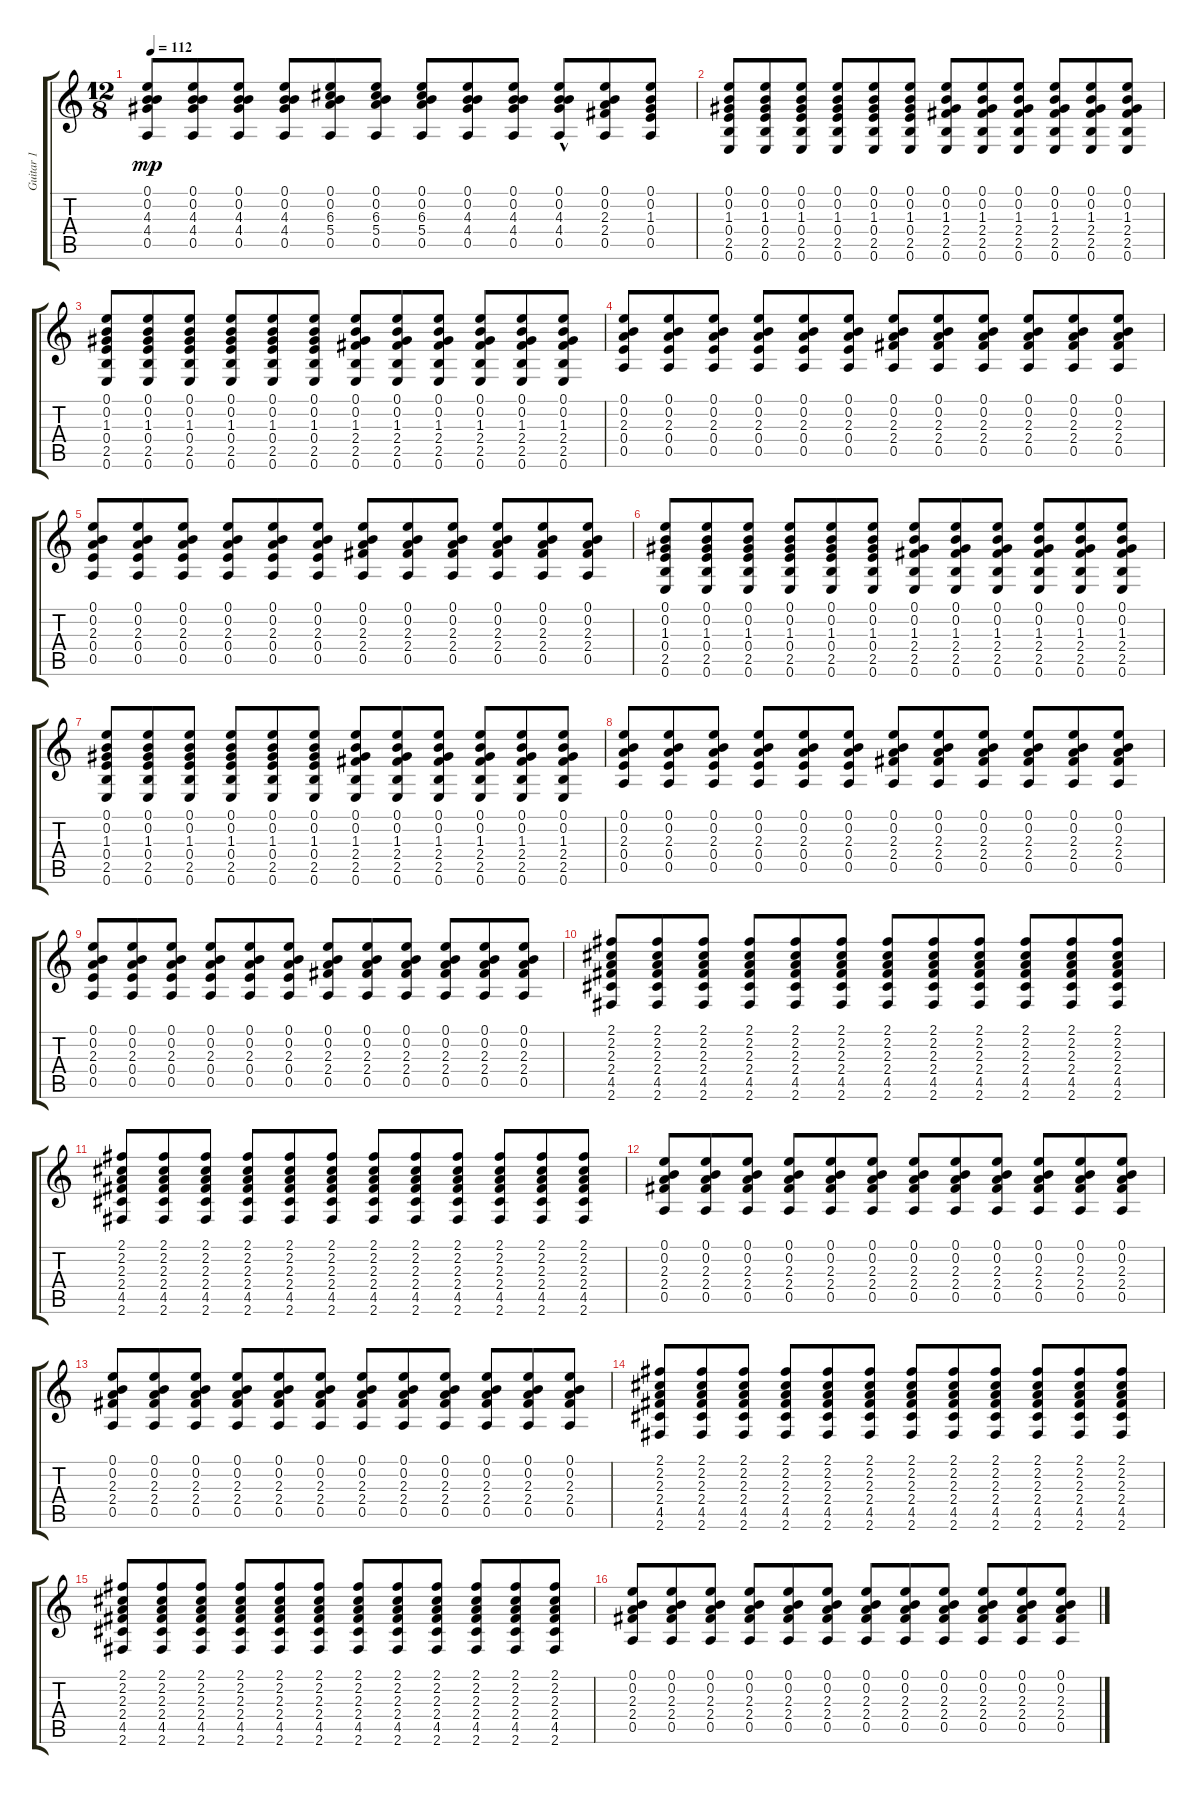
\track ("Guitar 1" "Guitar 1") {instrument acousticguitarnylon}
\staff {score tabs}
\tuning (E4 B3 G3 E3 A2 E2) {hide}
\ts (12 8)
\tempo 112
\clef g2
\ks c
(0.1 0.2 4.3 4.4 0.5).8{dy mp} (0.1 0.2 4.3 4.4 0.5).8 (0.1 0.2 4.3 4.4 0.5).8 (0.1 0.2 4.3 4.4 0.5).8 (0.1 0.2 6.3 5.4 0.5).8 (0.1 0.2 6.3 5.4 0.5).8 (0.1 0.2 6.3 5.4 0.5).8 (0.1 0.2 4.3 4.4 0.5).8 (0.1 0.2 4.3 4.4 0.5).8 (0.1 0.2 4.3{hac} 4.4 0.5).8 (0.1 0.2 2.3 2.4 0.5).8 (0.1 0.2 1.3 0.4 0.5).8 |
(0.1 0.2 1.3 0.4 2.5 0.6).8 (0.1 0.2 1.3 0.4 2.5 0.6).8 (0.1 0.2 1.3 0.4 2.5 0.6).8 (0.1 0.2 1.3 0.4 2.5 0.6).8 (0.1 0.2 1.3 0.4 2.5 0.6).8 (0.1 0.2 1.3 0.4 2.5 0.6).8 (0.1 0.2 1.3 2.4 2.5 0.6).8 (0.1 0.2 1.3 2.4 2.5 0.6).8 (0.1 0.2 1.3 2.4 2.5 0.6).8 (0.1 0.2 1.3 2.4 2.5 0.6).8 (0.1 0.2 1.3 2.4 2.5 0.6).8 (0.1 0.2 1.3 2.4 2.5 0.6).8 |
(0.1 0.2 1.3 0.4 2.5 0.6).8 (0.1 0.2 1.3 0.4 2.5 0.6).8 (0.1 0.2 1.3 0.4 2.5 0.6).8 (0.1 0.2 1.3 0.4 2.5 0.6).8 (0.1 0.2 1.3 0.4 2.5 0.6).8 (0.1 0.2 1.3 0.4 2.5 0.6).8 (0.1 0.2 1.3 2.4 2.5 0.6).8 (0.1 0.2 1.3 2.4 2.5 0.6).8 (0.1 0.2 1.3 2.4 2.5 0.6).8 (0.1 0.2 1.3 2.4 2.5 0.6).8 (0.1 0.2 1.3 2.4 2.5 0.6).8 (0.1 0.2 1.3 2.4 2.5 0.6).8 |
(0.1 0.2 2.3 0.4 0.5).8 (0.1 0.2 2.3 0.4 0.5).8 (0.1 0.2 2.3 0.4 0.5).8 (0.1 0.2 2.3 0.4 0.5).8 (0.1 0.2 2.3 0.4 0.5).8 (0.1 0.2 2.3 0.4 0.5).8 (0.1 0.2 2.3 2.4 0.5).8 (0.1 0.2 2.3 2.4 0.5).8 (0.1 0.2 2.3 2.4 0.5).8 (0.1 0.2 2.3 2.4 0.5).8 (0.1 0.2 2.3 2.4 0.5).8 (0.1 0.2 2.3 2.4 0.5).8 |
(0.1 0.2 2.3 0.4 0.5).8 (0.1 0.2 2.3 0.4 0.5).8 (0.1 0.2 2.3 0.4 0.5).8 (0.1 0.2 2.3 0.4 0.5).8 (0.1 0.2 2.3 0.4 0.5).8 (0.1 0.2 2.3 0.4 0.5).8 (0.1 0.2 2.3 2.4 0.5).8 (0.1 0.2 2.3 2.4 0.5).8 (0.1 0.2 2.3 2.4 0.5).8 (0.1 0.2 2.3 2.4 0.5).8 (0.1 0.2 2.3 2.4 0.5).8 (0.1 0.2 2.3 2.4 0.5).8 |
(0.1 0.2 1.3 0.4 2.5 0.6).8 (0.1 0.2 1.3 0.4 2.5 0.6).8 (0.1 0.2 1.3 0.4 2.5 0.6).8 (0.1 0.2 1.3 0.4 2.5 0.6).8 (0.1 0.2 1.3 0.4 2.5 0.6).8 (0.1 0.2 1.3 0.4 2.5 0.6).8 (0.1 0.2 1.3 2.4 2.5 0.6).8 (0.1 0.2 1.3 2.4 2.5 0.6).8 (0.1 0.2 1.3 2.4 2.5 0.6).8 (0.1 0.2 1.3 2.4 2.5 0.6).8 (0.1 0.2 1.3 2.4 2.5 0.6).8 (0.1 0.2 1.3 2.4 2.5 0.6).8 |
(0.1 0.2 1.3 0.4 2.5 0.6).8 (0.1 0.2 1.3 0.4 2.5 0.6).8 (0.1 0.2 1.3 0.4 2.5 0.6).8 (0.1 0.2 1.3 0.4 2.5 0.6).8 (0.1 0.2 1.3 0.4 2.5 0.6).8 (0.1 0.2 1.3 0.4 2.5 0.6).8 (0.1 0.2 1.3 2.4 2.5 0.6).8 (0.1 0.2 1.3 2.4 2.5 0.6).8 (0.1 0.2 1.3 2.4 2.5 0.6).8 (0.1 0.2 1.3 2.4 2.5 0.6).8 (0.1 0.2 1.3 2.4 2.5 0.6).8 (0.1 0.2 1.3 2.4 2.5 0.6).8 |
(0.1 0.2 2.3 0.4 0.5).8 (0.1 0.2 2.3 0.4 0.5).8 (0.1 0.2 2.3 0.4 0.5).8 (0.1 0.2 2.3 0.4 0.5).8 (0.1 0.2 2.3 0.4 0.5).8 (0.1 0.2 2.3 0.4 0.5).8 (0.1 0.2 2.3 2.4 0.5).8 (0.1 0.2 2.3 2.4 0.5).8 (0.1 0.2 2.3 2.4 0.5).8 (0.1 0.2 2.3 2.4 0.5).8 (0.1 0.2 2.3 2.4 0.5).8 (0.1 0.2 2.3 2.4 0.5).8 |
(0.1 0.2 2.3 0.4 0.5).8 (0.1 0.2 2.3 0.4 0.5).8 (0.1 0.2 2.3 0.4 0.5).8 (0.1 0.2 2.3 0.4 0.5).8 (0.1 0.2 2.3 0.4 0.5).8 (0.1 0.2 2.3 0.4 0.5).8 (0.1 0.2 2.3 2.4 0.5).8 (0.1 0.2 2.3 2.4 0.5).8 (0.1 0.2 2.3 2.4 0.5).8 (0.1 0.2 2.3 2.4 0.5).8 (0.1 0.2 2.3 2.4 0.5).8 (0.1 0.2 2.3 2.4 0.5).8 |
(2.1 2.2 2.3 2.4 4.5 2.6).8 (2.1 2.2 2.3 2.4 4.5 2.6).8 (2.1 2.2 2.3 2.4 4.5 2.6).8 (2.1 2.2 2.3 2.4 4.5 2.6).8 (2.1 2.2 2.3 2.4 4.5 2.6).8 (2.1 2.2 2.3 2.4 4.5 2.6).8 (2.1 2.2 2.3 2.4 4.5 2.6).8 (2.1 2.2 2.3 2.4 4.5 2.6).8 (2.1 2.2 2.3 2.4 4.5 2.6).8 (2.1 2.2 2.3 2.4 4.5 2.6).8 (2.1 2.2 2.3 2.4 4.5 2.6).8 (2.1 2.2 2.3 2.4 4.5 2.6).8 |
(2.1 2.2 2.3 2.4 4.5 2.6).8 (2.1 2.2 2.3 2.4 4.5 2.6).8 (2.1 2.2 2.3 2.4 4.5 2.6).8 (2.1 2.2 2.3 2.4 4.5 2.6).8 (2.1 2.2 2.3 2.4 4.5 2.6).8 (2.1 2.2 2.3 2.4 4.5 2.6).8 (2.1 2.2 2.3 2.4 4.5 2.6).8 (2.1 2.2 2.3 2.4 4.5 2.6).8 (2.1 2.2 2.3 2.4 4.5 2.6).8 (2.1 2.2 2.3 2.4 4.5 2.6).8 (2.1 2.2 2.3 2.4 4.5 2.6).8 (2.1 2.2 2.3 2.4 4.5 2.6).8 |
(0.1 0.2 2.3 2.4 0.5).8 (0.1 0.2 2.3 2.4 0.5).8 (0.1 0.2 2.3 2.4 0.5).8 (0.1 0.2 2.3 2.4 0.5).8 (0.1 0.2 2.3 2.4 0.5).8 (0.1 0.2 2.3 2.4 0.5).8 (0.1 0.2 2.3 2.4 0.5).8 (0.1 0.2 2.3 2.4 0.5).8 (0.1 0.2 2.3 2.4 0.5).8 (0.1 0.2 2.3 2.4 0.5).8 (0.1 0.2 2.3 2.4 0.5).8 (0.1 0.2 2.3 2.4 0.5).8 |
(0.1 0.2 2.3 2.4 0.5).8 (0.1 0.2 2.3 2.4 0.5).8 (0.1 0.2 2.3 2.4 0.5).8 (0.1 0.2 2.3 2.4 0.5).8 (0.1 0.2 2.3 2.4 0.5).8 (0.1 0.2 2.3 2.4 0.5).8 (0.1 0.2 2.3 2.4 0.5).8 (0.1 0.2 2.3 2.4 0.5).8 (0.1 0.2 2.3 2.4 0.5).8 (0.1 0.2 2.3 2.4 0.5).8 (0.1 0.2 2.3 2.4 0.5).8 (0.1 0.2 2.3 2.4 0.5).8 |
(2.1 2.2 2.3 2.4 4.5 2.6).8 (2.1 2.2 2.3 2.4 4.5 2.6).8 (2.1 2.2 2.3 2.4 4.5 2.6).8 (2.1 2.2 2.3 2.4 4.5 2.6).8 (2.1 2.2 2.3 2.4 4.5 2.6).8 (2.1 2.2 2.3 2.4 4.5 2.6).8 (2.1 2.2 2.3 2.4 4.5 2.6).8 (2.1 2.2 2.3 2.4 4.5 2.6).8 (2.1 2.2 2.3 2.4 4.5 2.6).8 (2.1 2.2 2.3 2.4 4.5 2.6).8 (2.1 2.2 2.3 2.4 4.5 2.6).8 (2.1 2.2 2.3 2.4 4.5 2.6).8 |
(2.1 2.2 2.3 2.4 4.5 2.6).8 (2.1 2.2 2.3 2.4 4.5 2.6).8 (2.1 2.2 2.3 2.4 4.5 2.6).8 (2.1 2.2 2.3 2.4 4.5 2.6).8 (2.1 2.2 2.3 2.4 4.5 2.6).8 (2.1 2.2 2.3 2.4 4.5 2.6).8 (2.1 2.2 2.3 2.4 4.5 2.6).8 (2.1 2.2 2.3 2.4 4.5 2.6).8 (2.1 2.2 2.3 2.4 4.5 2.6).8 (2.1 2.2 2.3 2.4 4.5 2.6).8 (2.1 2.2 2.3 2.4 4.5 2.6).8 (2.1 2.2 2.3 2.4 4.5 2.6).8 |
(0.1 0.2 2.3 2.4 0.5).8 (0.1 0.2 2.3 2.4 0.5).8 (0.1 0.2 2.3 2.4 0.5).8 (0.1 0.2 2.3 2.4 0.5).8 (0.1 0.2 2.3 2.4 0.5).8 (0.1 0.2 2.3 2.4 0.5).8 (0.1 0.2 2.3 2.4 0.5).8 (0.1 0.2 2.3 2.4 0.5).8 (0.1 0.2 2.3 2.4 0.5).8 (0.1 0.2 2.3 2.4 0.5).8 (0.1 0.2 2.3 2.4 0.5).8 (0.1 0.2 2.3 2.4 0.5).8
